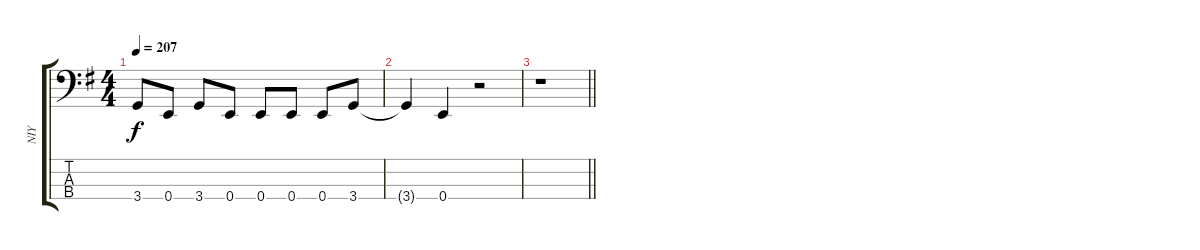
\track ("NIY" "NIY") {instrument electricbasspick}
\staff {score tabs}
\tuning (G2 D2 A1 E1) {hide}
\ts (4 4)
\tempo 207
\clef f4
\ks eminor
3.4.8{dy f} 0.4.8 3.4.8 0.4.8 0.4.8 0.4.8 0.4.8 3.4.8 |
3.4{t}.4 0.4.4 r.2 |
\barLineRight lightlight
r.1
